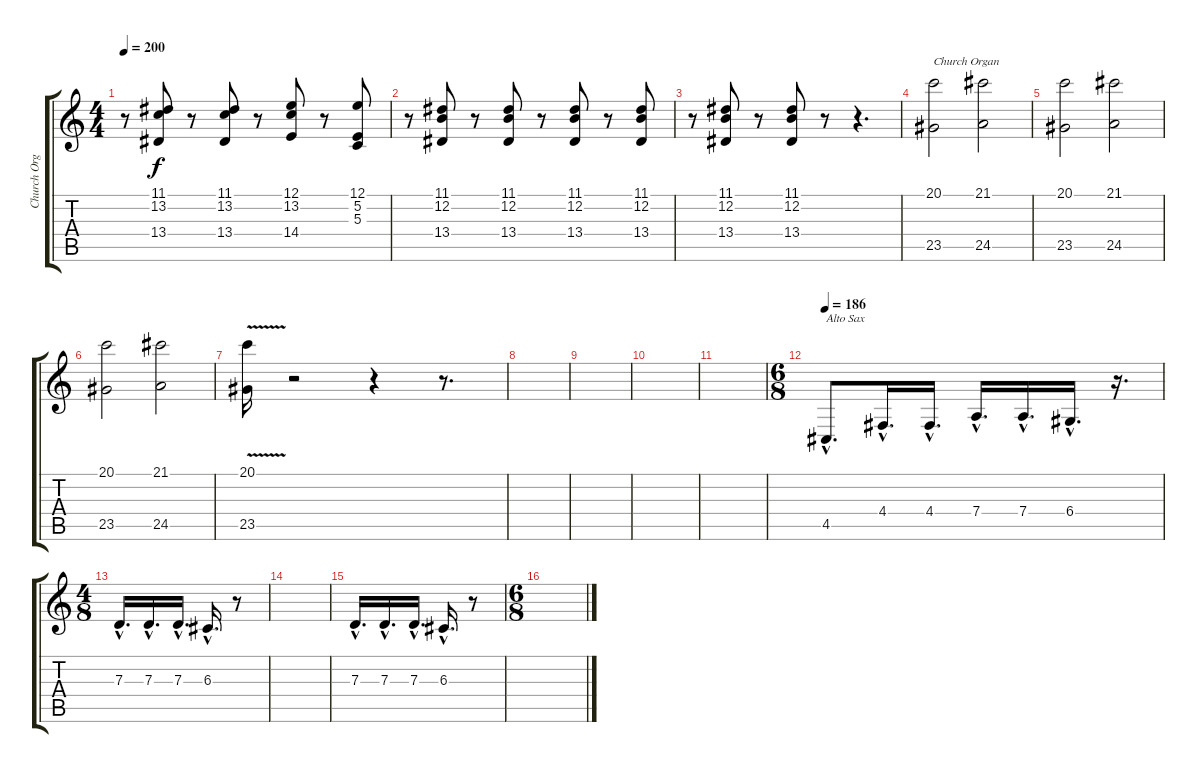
\track ("Church Organ" "Church Org") {instrument churchorgan}
\staff {score tabs}
\tuning (E4 B3 G3 D3 A2 E2) {hide}
\ts (4 4)
\tempo 200
\clef g2
\ks c
r.8{dy f} (11.1 13.2 13.4).8 r.8 (11.1 13.2 13.4).8 r.8 (12.1 13.2 14.4).8 r.8 (12.1 5.2 5.3).8 |
r.8 (11.1 12.2 13.4).8 r.8 (11.1 12.2 13.4).8 r.8 (11.1 12.2 13.4).8 r.8 (11.1 12.2 13.4).8 |
r.8 (11.1 12.2 13.4).8 r.8 (11.1 12.2 13.4).8 r.8 r.4{d} |
(20.1 23.5).2{txt "Church Organ" volume 11 balance 4 instrument churchorgan} (21.1 24.5).2 |
(20.1 23.5).2 (21.1 24.5).2 |
(20.1 23.5).2 (21.1 24.5).2 |
(20.1{v} 23.5).16 r.2 r.4 r.8{d} |
|
|
|
|
\ts (6 8)
\tempo 186
4.5{hac}.8{d txt "Alto Sax" volume 11 balance 8 instrument altosax} 4.4{hac}.16{d} 4.4{hac}.16{d} 7.4{hac}.16{d} 7.4{hac}.16{d} 6.4{hac}.16{d} r.16{d} |
\ts (4 8)
7.3{hac}.16{d} 7.3{hac}.16{d} 7.3{hac}.16{d} 6.3{hac}.16{d} r.8 |
|
7.3{hac}.16{d} 7.3{hac}.16{d} 7.3{hac}.16{d} 6.3{hac}.16{d} r.8 |
\ts (6 8)
